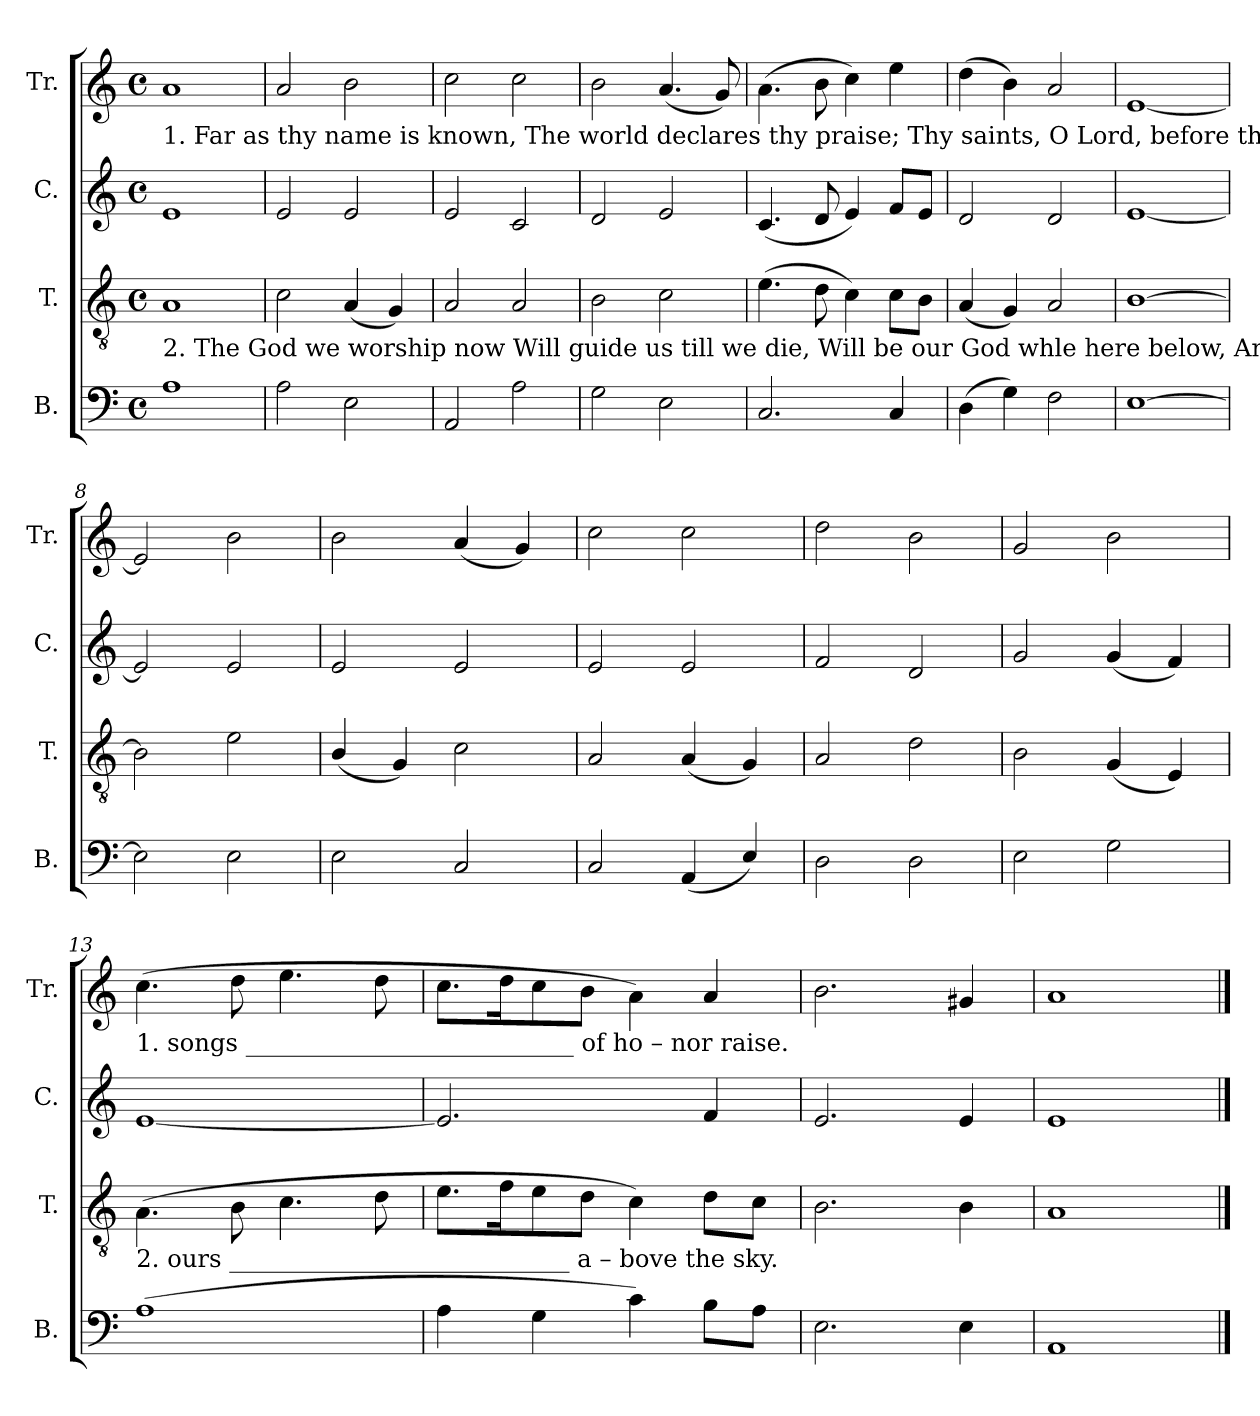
**kern	**kern	**kern	**kern
*part4	*part3	*part2	*part1
*staff4	*staff3	*staff2	*staff1
*I"B.	*I"T.	*I"C.	*I"Tr.
*I'B.	*I'T.	*I'C.	*I'Tr.
*clefF4	*clefGv2	*clefG2	*clefG2
*k[]	*k[]	*k[]	*k[]
*M4/4	*M4/4	*M4/4	*M4/4
*met(c)	*met(c)	*met(c)	*met(c)
=1	=1	=1	=1
!	!	!	!LO:TX:b:t=1. Far    as    thy    name  is  known,  The  world         declares     thy     praise;    Thy  saints,  O     Lord, before thy throne, Their
!	!LO:TX:b:t=2. The   God   we   worship now  Will      guide            us       till    we     die,           Will   be    our         God whle here below,  And	!	!
1A	1A	1e	1a
=2	=2	=2	=2
2A\	2c\	2e/	2a/
2E\	(4A/	2e/	2b\
.	4G/)	.	.
=3	=3	=3	=3
2AA/	2A/	2e/	2cc\
2A\	2A/	2c/	2cc\
=4	=4	=4	=4
2G\	2B\	2d/	2b\
2E\	2c\	2e/	(4.a/
.	.	.	8g/)
=5	=5	=5	=5
2.C/	(4.e\	(4.c/	(4.a\
.	8d\	8d/	8b\
.	4c\)	4e/)	4cc\)
4C/	8c\L	8f/L	4ee\
.	8B\J	8e/J	.
=6	=6	=6	=6
(4D\	(4A/	2d/	(4dd\
4G\)	4G/)	.	4b\)
2F\	2A/	2d/	2a/
=7	=7	=7	=7
[1E	[1B	[1e	[1e
=8	=8	=8	=8
2E\]	2B\]	2e/]	2e/]
2E\	2e\	2e/	2b\
=9	=9	=9	=9
2E\	(4B/	2e/	2b\
.	4G/)	.	.
2C/	2c\	2e/	(4a/
.	.	.	4g/)
=10	=10	=10	=10
2C/	2A/	2e/	2cc\
(4AA/	(4A/	2e/	2cc\
4E/)	4G/)	.	.
=11	=11	=11	=11
2D\	2A/	2f/	2dd\
2D\	2d\	2d/	2b\
=12	=12	=12	=12
2E\	2B\	2g/	2g/
2G\	(4G/	(4g/	2b\
.	4E/)	4f/)	.
!!LO:LB:g=z
=13	=13	=13	=13
!	!	!	!LO:TX:b:t=1. songs  ___________________________ of          ho    –   nor    raise.
!	!LO:TX:b:t=2. ours ____________________________   a     –     bove      the     sky.	!	!
(1A	(4.A\	[1e	(4.cc\
.	8B\	.	8dd\
.	4.c\	.	4.ee\
.	8d\	.	8dd\
=14	=14	=14	=14
4A\	8.e\L	2.e/]	8.cc\L
.	16f\K	.	16dd\K
4G\	8e\	.	8cc\
.	8d\J	.	8b\J
4c\)	4c\)	.	4a\)
8B\L	8d\L	4f/	4a/
8A\J	8c\J	.	.
=15	=15	=15	=15
2.E\	2.B\	2.e/	2.b\
4E\	4B\	4e/	4g#X/
=16	=16	=16	=16
1AA	1A	1e	1a
==	==	==	==
*-	*-	*-	*-
